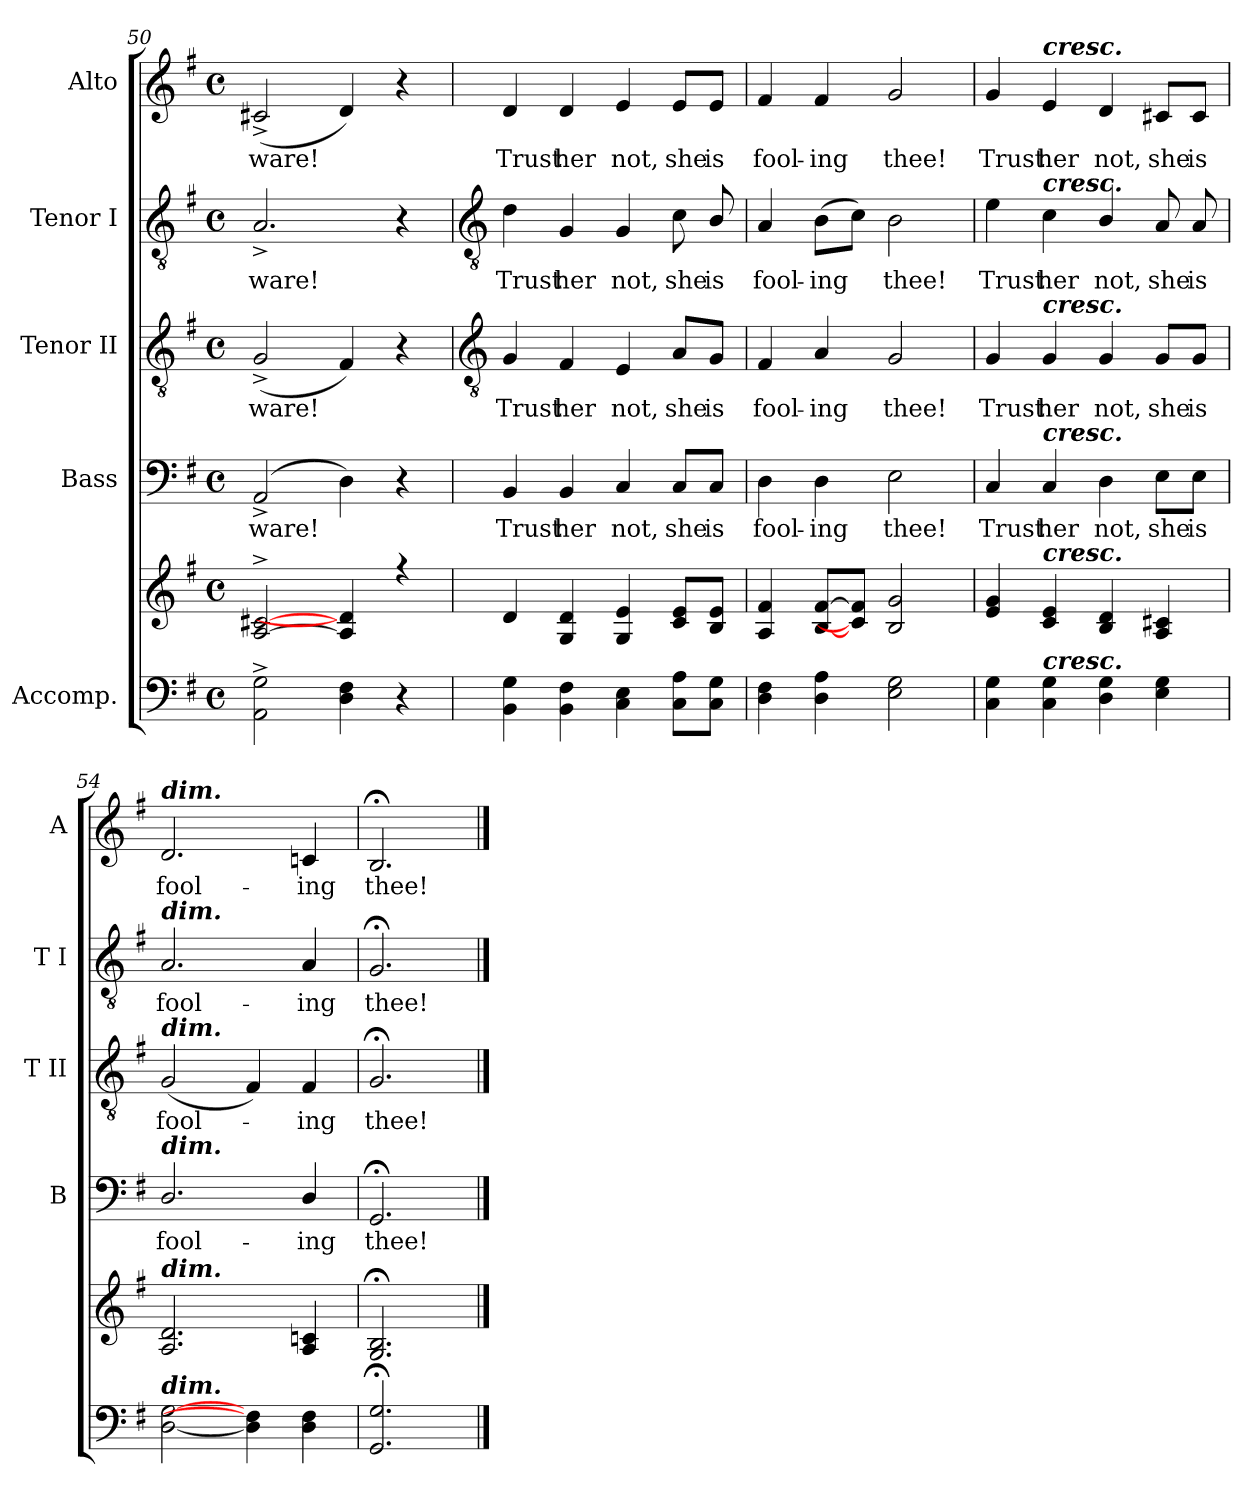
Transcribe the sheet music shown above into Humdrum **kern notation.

**kern	**kern	**kern	**text	**kern	**text	**kern	**text	**kern	**text
*part5	*part5	*part4	*part4	*part3	*part3	*part2	*part2	*part1	*part1
*staff6	*staff5	*staff4	*staff4	*staff3	*staff3	*staff2	*staff2	*staff1	*staff1
*I"Accomp.	*	*I"Bass	*	*I"Tenor II	*	*I"Tenor I	*	*I"Alto	*
*	*	*I'B	*	*I'T II	*	*I'T I	*	*I'A	*
*clefF4	*clefG2	*clefF4	*	*clefGv2	*	*clefGv2	*	*clefG2	*
*k[f#]	*k[f#]	*k[f#]	*	*k[f#]	*	*k[f#]	*	*k[f#]	*
*G:	*G:	*G:	*	*G:	*	*G:	*	*G:	*
*M4/4	*M4/4	*M4/4	*	*M4/4	*	*M4/4	*	*M4/4	*
*met(c)	*met(c)	*met(c)	*	*met(c)	*	*met(c)	*	*met(c)	*
=50	=50	=50	=50	=50	=50	=50	=50	=50	=50
*	*^	*	*	*	*	*	*	*	*
!	!	!	!	!LO:LY:b	!	!LO:LY:b	!	!LO:LY:b	!	!LO:LY:b
2AA^ 2G^	[2A^ [2c#X^	1ryy	(<2AA^	-ware!	(<2G^	-ware!	2.A^	-ware!	(<2c#X^	-ware!
4D 4F#	4A] 4d]	.	4D)	.	4F#)	.	.	.	4d)	.
4r	4r	.	4r	.	4r	.	4r	.	4r	.
*	*v	*v	*	*	*	*	*	*	*	*
!!LO:LB:g=z
=51	=51	=51	=51	=51	=51	=51	=51	=51	=51
*	*	*	*	*clefGv2	*	*clefGv2	*	*	*
!	!	!	!LO:LY:b	!	!LO:LY:b	!	!LO:LY:b	!	!LO:LY:b
4BB 4G	4d	4BB	Trust	4G	Trust	4d	Trust	4d	Trust
!	!	!	!LO:LY:b	!	!LO:LY:b	!	!LO:LY:b	!	!LO:LY:b
4BB 4F#	4G 4d	4BB	her	4F#	her	4G	her	4d	her
!	!	!	!LO:LY:b	!	!LO:LY:b	!	!LO:LY:b	!	!LO:LY:b
4C 4E	4G 4e	4C	not,	4E	not,	4G	not,	4e	not,
!	!	!	!LO:LY:b	!	!LO:LY:b	!	!LO:LY:b	!	!LO:LY:b
8C 8AL	8c 8eL	8C/L	she	8A/L	she	8c	she	8e/L	she
!	!	!	!LO:LY:b	!	!LO:LY:b	!	!LO:LY:b	!	!LO:LY:b
8C 8GJ	8B 8eJ	8C/J	is	8G/J	is	8B/	is	8e/J	is
=52	=52	=52	=52	=52	=52	=52	=52	=52	=52
!	!	!	!LO:LY:b	!	!LO:LY:b	!	!LO:LY:b	!	!LO:LY:b
4D 4F#	4A 4f#	4D	fool-	4F#	fool-	4A	fool-	4f#	fool-
!	!	!	!LO:LY:b	!	!LO:LY:b	!	!LO:LY:b	!	!LO:LY:b
4D 4A	[8B [8f#L	4D	-ing	4A	-ing	(>8BL	-ing	4f#	-ing
.	8c] 8f#]J	.	.	.	.	8cJ)	.	.	.
!	!	!	!LO:LY:b	!	!LO:LY:b	!	!LO:LY:b	!	!LO:LY:b
2E 2G	2B 2g	2E	thee!	2G	thee!	2B	thee!	2g	thee!
=53	=53	=53	=53	=53	=53	=53	=53	=53	=53
!	!	!	!LO:LY:b	!	!LO:LY:b	!	!LO:LY:b	!	!LO:LY:b
4C 4G	4e 4g	4C	Trust	4G	Trust	4e\	Trust	4g	Trust
!	!	!	!	!	!	!	!	!LO:TX:a:Bi:t=cresc.	!
!	!	!	!	!	!	!LO:TX:a:Bi:t=cresc.	!	!	!
!	!	!	!	!LO:TX:a:Bi:t=cresc.	!	!	!	!	!
!	!	!LO:TX:a:Bi:t=cresc.	!	!	!	!	!	!	!
!	!LO:TX:a:Bi:t=cresc.	!	!	!	!	!	!	!	!
!LO:TX:a:Bi:t=cresc.	!	!	!	!	!	!	!	!	!
!	!	!	!LO:LY:b	!	!LO:LY:b	!	!LO:LY:b	!	!LO:LY:b
4C 4G	4c/ 4e/	4C	her	4G	her	4c	her	4e/	her
!	!	!	!LO:LY:b	!	!LO:LY:b	!	!LO:LY:b	!	!LO:LY:b
4D 4G	4B 4d	4D	not,	4G	not,	4B/	not,	4d	not,
!	!	!	!LO:LY:b	!	!LO:LY:b	!	!LO:LY:b	!	!LO:LY:b
4E 4G	4A 4c#X	8E\L	she	8G/L	she	8A	she	8c#X/L	she
!	!	!	!LO:LY:b	!	!LO:LY:b	!	!LO:LY:b	!	!LO:LY:b
.	.	8E\J	is	8G/J	is	8A	is	8c#/J	is
=54	=54	=54	=54	=54	=54	=54	=54	=54	=54
!	!	!	!	!	!	!	!	!LO:TX:a:Bi:t=dim.	!
!	!	!	!	!	!	!LO:TX:a:Bi:t=dim.	!	!	!
!	!	!	!	!LO:TX:a:Bi:t=dim.	!	!	!	!	!
!	!	!LO:TX:a:Bi:t=dim.	!	!	!	!	!	!	!
!	!LO:TX:a:Bi:t=dim.	!	!	!	!	!	!	!	!
!LO:TX:a:Bi:t=dim.	!	!	!	!	!	!	!	!	!
!	!	!	!LO:LY:b	!	!LO:LY:b	!	!LO:LY:b	!	!LO:LY:b
[2D [2G	2.A 2.d	2.D/	fool-	(<2G	fool-	2.A	fool-	2.d	fool-
4D] 4F#]	.	.	.	4F#)	.	.	.	.	.
!	!	!	!LO:LY:b	!	!LO:LY:b	!	!LO:LY:b	!	!LO:LY:b
4D 4F#	4A 4cn	4D/	-ing	4F#	ing	4A	-ing	4cn	-ing
=55	=55	=55	=55	=55	=55	=55	=55	=55	=55
!	!	!	!LO:LY:b	!	!LO:LY:b	!	!LO:LY:b	!	!LO:LY:b
2.GG; 2.G;	2.G;< 2.B;<	2.GG;<	thee!	2.G;<	thee!	2.G;<	thee!	2.B;<	thee!
==	==	==	==	==	==	==	==	==	==
*-	*-	*-	*-	*-	*-	*-	*-	*-	*-
